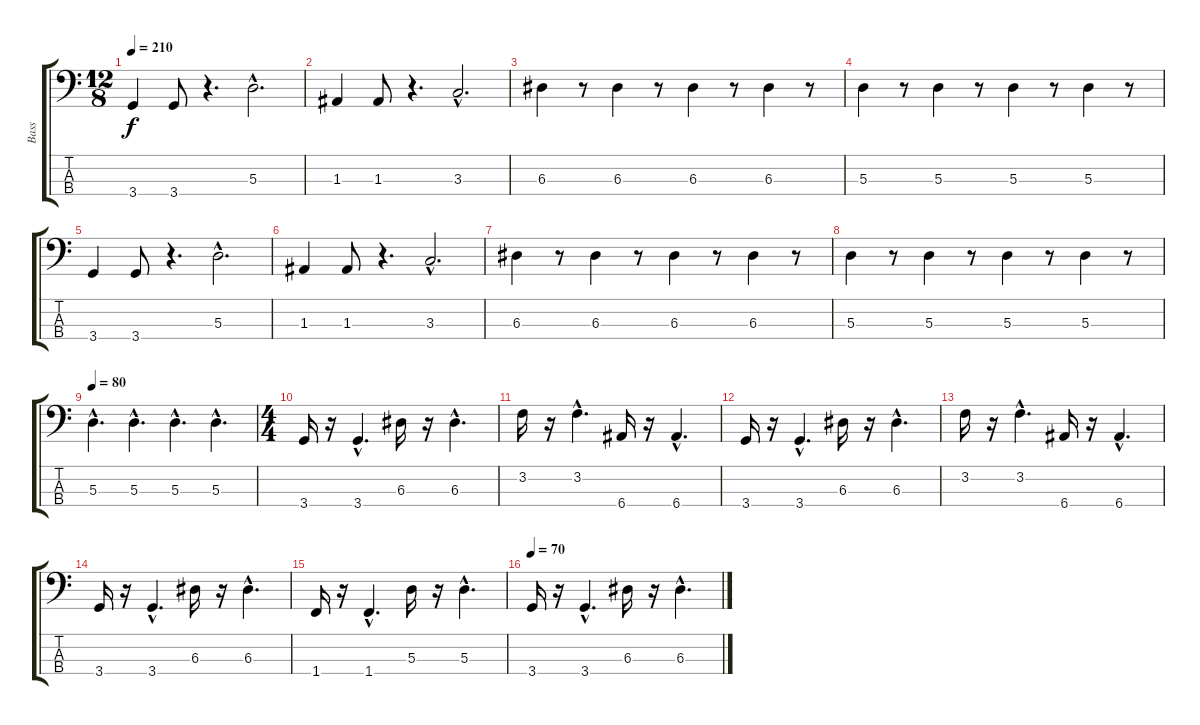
\track ("Bass" "Bass") {instrument electricbassfinger}
\staff {score tabs}
\tuning (G2 D2 A1 E1) {hide}
\ts (12 8)
\tempo 210
\clef f4
\ks c
3.4.4{dy f} 3.4.8 r.4{d} 5.3{hac}.2{d} |
1.3.4 1.3.8 r.4{d} 3.3{hac}.2{d} |
6.3.4 r.8 6.3.4 r.8 6.3.4 r.8 6.3.4 r.8 |
5.3.4 r.8 5.3.4 r.8 5.3.4 r.8 5.3.4 r.8 |
3.4.4 3.4.8 r.4{d} 5.3{hac}.2{d} |
1.3.4 1.3.8 r.4{d} 3.3{hac}.2{d} |
6.3.4 r.8 6.3.4 r.8 6.3.4 r.8 6.3.4 r.8 |
5.3.4 r.8 5.3.4 r.8 5.3.4 r.8 5.3.4 r.8 |
\tempo 80
5.3{hac}.4{d} 5.3{hac}.4{d} 5.3{hac}.4{d} 5.3{hac}.4{d} |
\ts (4 4)
3.4.16 r.16 3.4{hac}.4{d} 6.3.16 r.16 6.3{hac}.4{d} |
3.2.16 r.16 3.2{hac}.4{d} 6.4.16 r.16 6.4{hac}.4{d} |
3.4.16 r.16 3.4{hac}.4{d} 6.3.16 r.16 6.3{hac}.4{d} |
3.2.16 r.16 3.2{hac}.4{d} 6.4.16 r.16 6.4{hac}.4{d} |
3.4.16 r.16 3.4{hac}.4{d} 6.3.16 r.16 6.3{hac}.4{d} |
1.4.16 r.16 1.4{hac}.4{d} 5.3.16 r.16 5.3{hac}.4{d} |
\tempo 70
3.4.16 r.16 3.4{hac}.4{d} 6.3.16 r.16 6.3{hac}.4{d}
